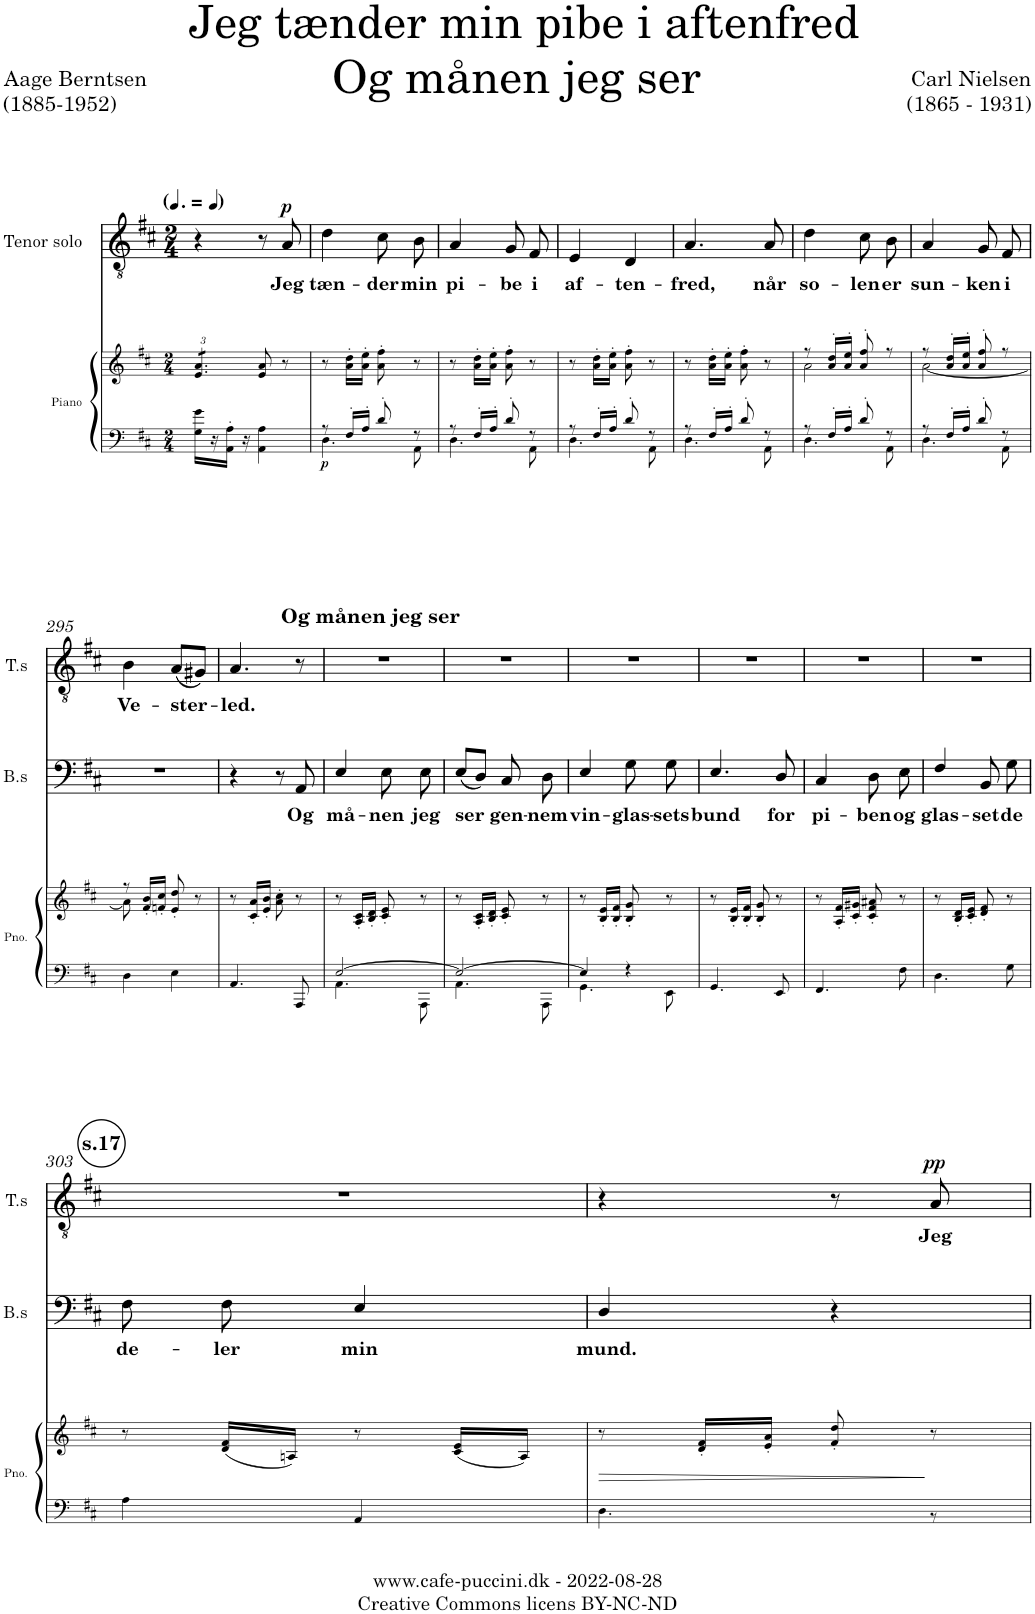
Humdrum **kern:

**kern	**kern	**dynam	**kern	**text	**kern	**text	**dynam
*part3	*part3	*part3	*part2	*part2	*part1	*part1	*part1
*staff4	*staff3	*staff3/4	*staff2	*staff2	*staff1	*staff1	*staff1
*I"Piano	*	*	*I"Bas solo	*	*I"Tenor solo	*	*
*I'Pno.	*	*	*I'B.s	*	*I'T.s	*	*
*stria5	*stria5	*	*stria5	*	*	*	*
*clefF4	*clefG2	*	*clefF4	*	*clefGv2	*	*
*k[f#c#]	*k[f#c#]	*	*k[f#c#]	*	*k[f#c#]	*	*
*M2/4	*M2/4	*	*M2/4	*	*M2/4	*	*
=288	=288	=288	=288	=288	=288	=288	=288
*	*tremolo	*	*	*	*	*	*
16G\ 16g\LL	12e/ 12a/L	.	2r	.	4r	.	.
16r	.	.	.	.	.	.	.
.	12e/ 12a/	.	.	.	.	.	.
16AA\' 16A\'JJ	.	.	.	.	.	.	.
.	12e/ 12a/J	.	.	.	.	.	.
*	*Xtremolo	*	*	*	*	*	*
16r	.	.	.	.	.	.	.
4AA\ 4A\	8e/ 8a/	.	.	.	8r	.	.
!	!	!	!	!	!	!LO:LY:b	!LO:DY:a
.	8r	.	.	.	8A/	Jeg	p
=289	=289	=289	=289	=289	=289	=289	=289
*^	*	*	*	*	*	*	*
!	!	!	!LO:DY:b=2	!	!	!	!LO:LY:b	!
8r	4.D\	8r	p	2r	.	4d\	tæn-	.
16F#'/LL	.	16a\' 16dd\'LL	.	.	.	.	.	.
16A'/JJ	.	16a\' 16ee\'JJ	.	.	.	.	.	.
!	!	!	!	!	!	!	!LO:LY:b	!
8d'/	.	8a\' 8ff#\'	.	.	.	8c#\	-der	.
!	!	!	!	!	!	!	!LO:LY:b	!
8r	8AA\	8r	.	.	.	8B\	min	.
=290	=290	=290	=290	=290	=290	=290	=290	=290
!	!	!	!	!	!	!	!LO:LY:b	!
8r	4.D\	8r	.	2r	.	4A/	pi-	.
16F#'/LL	.	16a\' 16dd\'LL	.	.	.	.	.	.
16A'/JJ	.	16a\' 16ee\'JJ	.	.	.	.	.	.
!	!	!	!	!	!	!	!LO:LY:b	!
8d'/	.	8a\' 8ff#\'	.	.	.	8G/	-be	.
!	!	!	!	!	!	!	!LO:LY:b	!
8r	8AA\	8r	.	.	.	8F#/	i	.
=291	=291	=291	=291	=291	=291	=291	=291	=291
!	!	!	!	!	!	!	!LO:LY:b	!
8r	4.D\	8r	.	2r	.	4E/	af-	.
16F#'/LL	.	16a\' 16dd\'LL	.	.	.	.	.	.
16A'/JJ	.	16a\' 16ee\'JJ	.	.	.	.	.	.
!	!	!	!	!	!	!	!LO:LY:b	!
8d'/	.	8a\' 8ff#\'	.	.	.	4D/	-ten-	.
8r	8AA\	8r	.	.	.	.	.	.
=292	=292	=292	=292	=292	=292	=292	=292	=292
!	!	!	!	!	!	!	!LO:LY:b	!
8r	4.D\	8r	.	2r	.	4.A/	-fred,	.
16F#'/LL	.	16a\' 16dd\'LL	.	.	.	.	.	.
16A'/JJ	.	16a\' 16ee\'JJ	.	.	.	.	.	.
8d'/	.	8a\' 8ff#\'	.	.	.	.	.	.
!	!	!	!	!	!	!	!LO:LY:b	!
8r	8AA\	8r	.	.	.	8A/	når	.
=293	=293	=293	=293	=293	=293	=293	=293	=293
*	*	*^	*	*	*	*	*	*
!	!	!	!	!	!	!	!	!LO:LY:b	!
8r	4.D\	8r	2a\	.	2r	.	4d\	so-	.
16F#'/LL	.	16a/' 16dd/'LL	.	.	.	.	.	.	.
16A'/JJ	.	16a/' 16ee/'JJ	.	.	.	.	.	.	.
!	!	!	!	!	!	!	!	!LO:LY:b	!
8d'/	.	8a/' 8ff#/'	.	.	.	.	8c#\	-len	.
!	!	!	!	!	!	!	!	!LO:LY:b	!
8r	8AA\	8r	.	.	.	.	8B\	er	.
=294	=294	=294	=294	=294	=294	=294	=294	=294	=294
!	!	!	!	!	!	!	!	!LO:LY:b	!
8r	4.D\	8r	[<2a\	.	2r	.	4A/	sun-	.
16F#'/LL	.	16a/' 16dd/'LL	.	.	.	.	.	.	.
16A'/JJ	.	16a/' 16ee/'JJ	.	.	.	.	.	.	.
!	!	!	!	!	!	!	!	!LO:LY:b	!
8d'/	.	8a/' 8ff#/'	.	.	.	.	8G/	-ken	.
!	!	!	!	!	!	!	!	!LO:LY:b	!
8r	8AA\	8r	.	.	.	.	8F#/	i	.
!!LO:LB:g=z
=295	=295	=295	=295	=295	=295	=295	=295	=295	=295
!	!	!	!	!	!	!	!	!LO:LY:b	!
2ryy	4D\	8r	8a\]	.	2r	.	4B\	Ve-	.
.	.	16f#/' 16b/'LL	4.ryy	.	.	.	.	.	.
.	.	16fn/' 16cc#/'JJ	.	.	.	.	.	.	.
!	!	!	!	!	!	!	!	!LO:LY:b	!
.	4E\	8e/' 8dd/'	.	.	.	.	(<8A/L	-ster-	.
.	.	8r	.	.	.	.	8G#X/J)	.	.
*	*	*v	*v	*	*	*	*	*	*
=296	=296	=296	=296	=296	=296	=296	=296	=296
!	!	!	!	!	!	!	!LO:LY:b	!
2ryy	4.AA/	8r	.	4r	.	4.A/	-led.	.
.	.	16c#/' 16a/'LL	.	.	.	.	.	.
.	.	16e/' 16b/'JJ	.	.	.	.	.	.
.	.	8a\' 8cc#\'	.	8r	.	.	.	.
!	!	!	!	!	!LO:LY:b	!	!	!
.	8AAA/	8r	.	8AA/	Og	8r	.	.
=297	=297	=297	=297	=297	=297	=297	=297	=297
!	!	!	!	!	!	!LO:TX:a:B:t=Og månen jeg ser	!	!
!	!	!	!	!	!LO:LY:b	!	!	!
[>2E/	4.AA\	8r	.	4E/	må-	2r	.	.
.	.	16A/' 16c#/'LL	.	.	.	.	.	.
.	.	16B/' 16d/'JJ	.	.	.	.	.	.
!	!	!	!	!	!LO:LY:b	!	!	!
.	.	8c#/' 8e/'	.	8E\	-nen	.	.	.
!	!	!	!	!	!LO:LY:b	!	!	!
.	8AAA\	8r	.	8E\	jeg	.	.	.
=298	=298	=298	=298	=298	=298	=298	=298	=298
!	!	!	!	!	!LO:LY:b	!	!	!
2E/_	4.AA\	8r	.	(<8E/L	ser	2r	.	.
.	.	16A/' 16c#/'LL	.	8D/J)	.	.	.	.
.	.	16B/' 16d/'JJ	.	.	.	.	.	.
!	!	!	!	!	!LO:LY:b	!	!	!
.	.	8c#/' 8e/'	.	8C#/	gen-	.	.	.
!	!	!	!	!	!LO:LY:b	!	!	!
.	8AAA\	8r	.	8D\	-nem	.	.	.
=299	=299	=299	=299	=299	=299	=299	=299	=299
!	!	!	!	!	!LO:LY:b	!	!	!
4E/]	4.GG\	8r	.	4E/	vin-	2r	.	.
.	.	16B/' 16e/'LL	.	.	.	.	.	.
.	.	16B/' 16f#/'JJ	.	.	.	.	.	.
!	!	!	!	!	!LO:LY:b	!	!	!
4r	.	8B/' 8g/'	.	8G\	-glas-	.	.	.
!	!	!	!	!	!LO:LY:b	!	!	!
.	8EE\	8r	.	8G\	-sets	.	.	.
=300	=300	=300	=300	=300	=300	=300	=300	=300
!	!	!	!	!	!LO:LY:b	!	!	!
2ryy	4.GG/	8r	.	4.E/	bund	2r	.	.
.	.	16B/' 16e/'LL	.	.	.	.	.	.
.	.	16B/' 16f#/'JJ	.	.	.	.	.	.
.	.	8B/' 8g/'	.	.	.	.	.	.
!	!	!	!	!	!LO:LY:b	!	!	!
.	8EE/	8r	.	8D/	for	.	.	.
=301	=301	=301	=301	=301	=301	=301	=301	=301
!	!	!	!	!	!LO:LY:b	!	!	!
2ryy	4.FF#/	8r	.	4C#/	pi-	2r	.	.
.	.	16A/' 16f#/'LL	.	.	.	.	.	.
.	.	16c#/' 16g#X/'JJ	.	.	.	.	.	.
!	!	!	!	!	!LO:LY:b	!	!	!
.	.	8c#/' 8f#/' 8a#X/'	.	8D\	-ben	.	.	.
!	!	!	!	!	!LO:LY:b	!	!	!
.	8F#\	8r	.	8E\	og	.	.	.
=302	=302	=302	=302	=302	=302	=302	=302	=302
!	!	!	!	!	!LO:LY:b	!	!	!
2ryy	4.D\	8r	.	4F#/	glas-	2r	.	.
.	.	16B/' 16d/'LL	.	.	.	.	.	.
.	.	16c#/' 16e/'JJ	.	.	.	.	.	.
!	!	!	!	!	!LO:LY:b	!	!	!
.	.	8d/' 8f#/'	.	8BB/	-set	.	.	.
!	!	!	!	!	!LO:LY:b	!	!	!
.	8G\	8r	.	8G\	de	.	.	.
!!LO:LB:g=z
!!LO:REH:place=s1:a:B:cj:enc=circle:fs=12:t=s.17
=303	=303	=303	=303	=303	=303	=303	=303	=303
!	!	!	!	!	!LO:LY:b	!	!	!
2ryy	4A\	8r	.	8F#\	de-	2r	.	.
!	!	!	!	!	!LO:LY:b	!	!	!
.	.	(<16d/ 16f#/LL	.	8F#\	-ler	.	.	.
.	.	16An/JJ)	.	.	.	.	.	.
!	!	!	!	!	!LO:LY:b	!	!	!
.	4AA/	8r	.	4E/	min	.	.	.
.	.	(<16c#/ 16e/LL	.	.	.	.	.	.
.	.	16A/JJ)	.	.	.	.	.	.
=304	=304	=304	=304	=304	=304	=304	=304	=304
!	!	!	!LO:HP:b	!	!LO:LY:b	!	!	!
2ryy	4.D\	8r	>	4D/	mund.	4r	.	.
.	.	16d/' 16f#/'LL	.	.	.	.	.	.
.	.	16e/' 16a/'JJ	.	.	.	.	.	.
.	.	8f#/' 8dd/'	.	4r	.	8r	.	.
!	!	!	!	!	!	!	!LO:LY:b	!LO:DY:a
.	8r	8r	]	.	.	8A/	Jeg	pp
*v	*v	*	*	*	*	*	*	*
=	=	=	=	=	=	=	=
*-	*-	*-	*-	*-	*-	*-	*-
